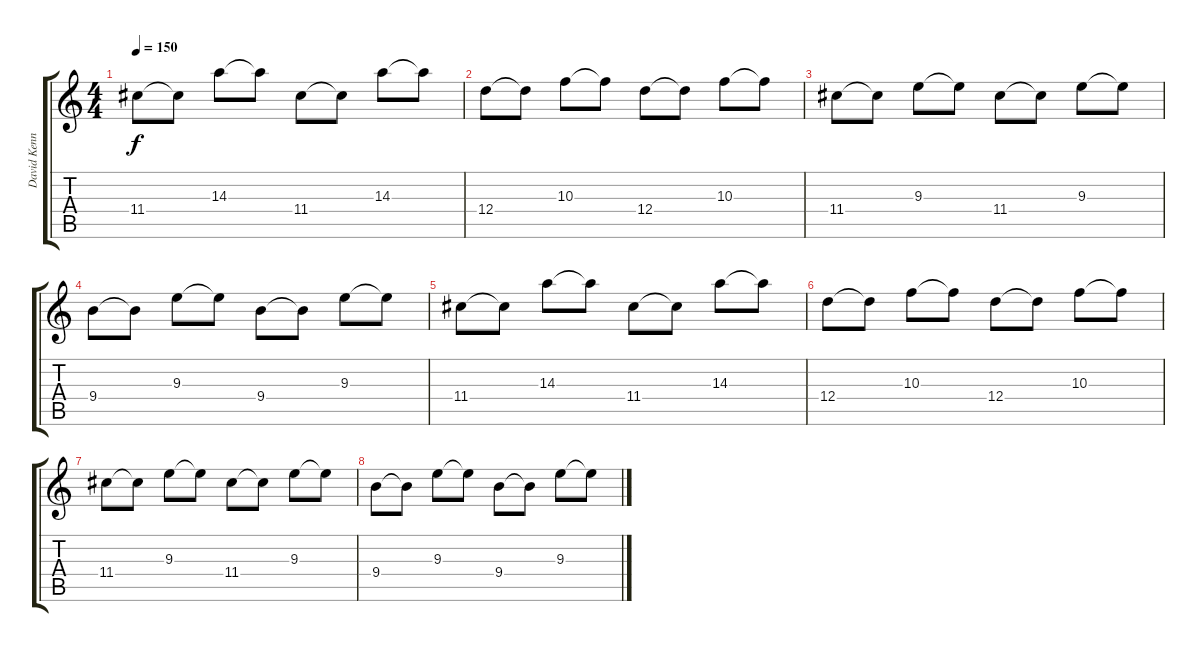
\track ("David Kennedy - Clean Guitar" "David Kenn") {instrument electricguitarclean}
\staff {score tabs}
\tuning (E4 B3 G3 D3 A2 E2) {hide}
\ts (4 4)
\tempo 150
\clef g2
\ks c
11.4.8{dy f} 11.4{t}.8 14.3.8 14.3{t}.8 11.4.8 11.4{t}.8 14.3.8 14.3{t}.8 |
12.4.8 12.4{t}.8 10.3.8 10.3{t}.8 12.4.8 12.4{t}.8 10.3.8 10.3{t}.8 |
11.4.8 11.4{t}.8 9.3.8 9.3{t}.8 11.4.8 11.4{t}.8 9.3.8 9.3{t}.8 |
9.4.8 9.4{t}.8 9.3.8 9.3{t}.8 9.4.8 9.4{t}.8 9.3.8 9.3{t}.8 |
11.4.8 11.4{t}.8 14.3.8 14.3{t}.8 11.4.8 11.4{t}.8 14.3.8 14.3{t}.8 |
12.4.8 12.4{t}.8 10.3.8 10.3{t}.8 12.4.8 12.4{t}.8 10.3.8 10.3{t}.8 |
11.4.8 11.4{t}.8 9.3.8 9.3{t}.8 11.4.8 11.4{t}.8 9.3.8 9.3{t}.8 |
9.4.8 9.4{t}.8 9.3.8 9.3{t}.8 9.4.8 9.4{t}.8 9.3.8 9.3{t}.8
